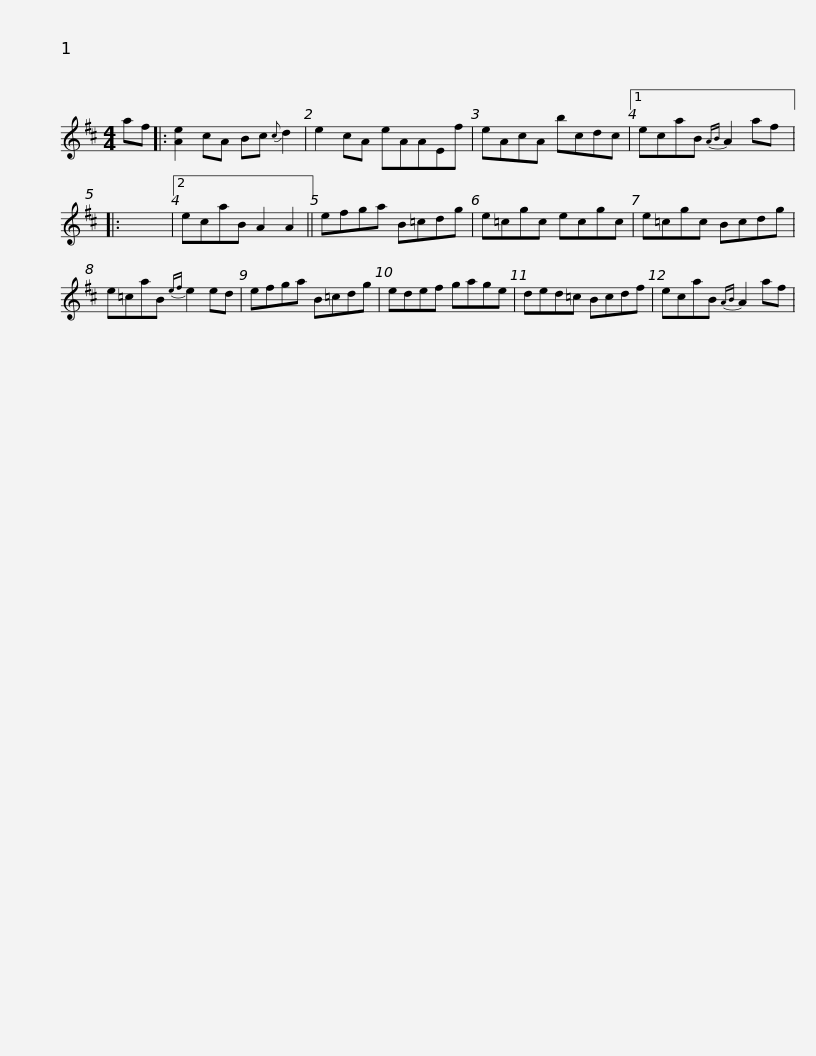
X:1
L:1/8
M:4/4
I:linebreak $
K:D
V:1 treble
V:1
 af |: [Ae]2 cA Bc{c} d2 | e2 cA eAAEf | eAcA bcdc |1 ecaB{AB} A2 af |: %5
 x8 |2 ecaB A2 A2 ||$ efga B=cdg | e=cgc ecgc | e=cgc Bcdg | %10
 e=caB{ef} e2 ed | efga B=cdg |$ edef gage | ded=c Bcdf | ecaB{AB} A2 af | %15
